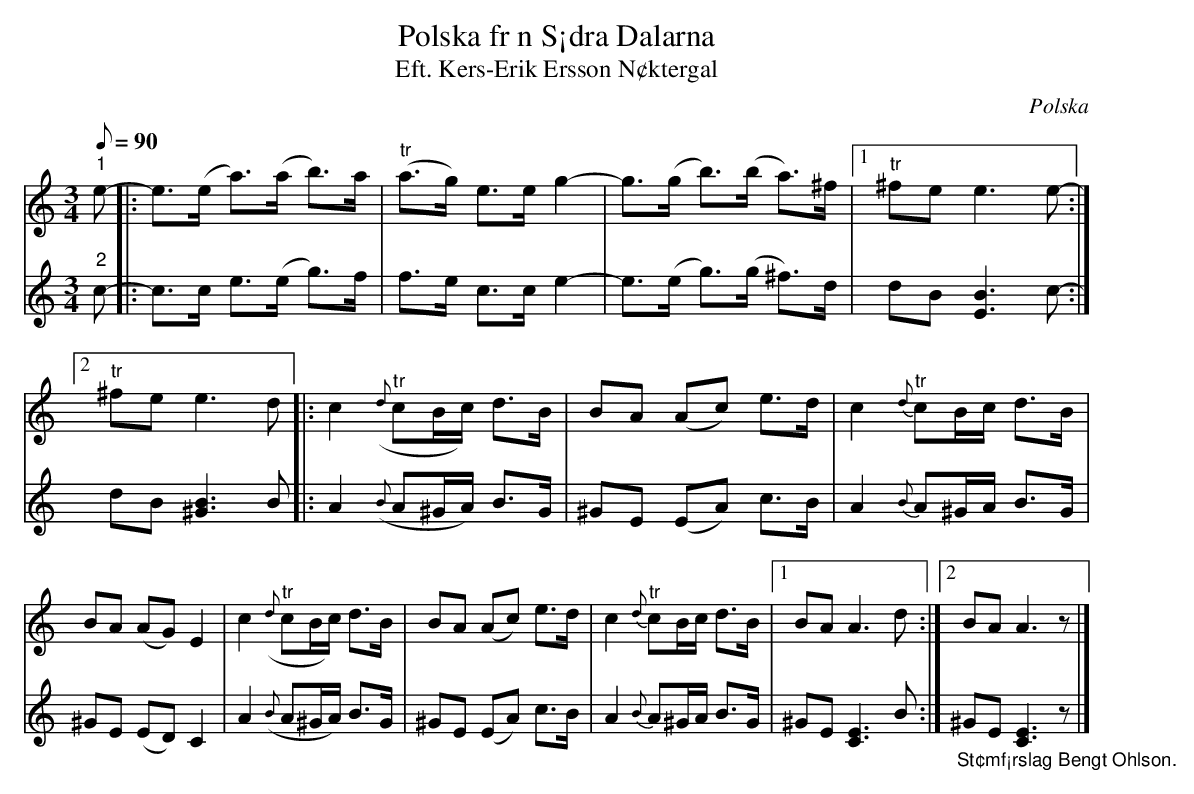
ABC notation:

X:1
T:Polska fr n S¡dra Dalarna
T:Eft. Kers-Erik Ersson N¢ktergal
L:1/8
M:3/4
O:Polska
Q:90
K:none
V:1
"^1" e- [|: e>(e a>)(a b>)a |"^tr" (a>g) e>e g2- | g>(g b>)(b a>)^f |1"^tr" ^fe e3 e- :|]2
"^tr" ^fe e3 d [|: c2({d}"^tr" cB/c/) d>B | BA (Ac) e>d | c2{d}"^tr" cB/c/ d>B | BA (AG) E2 |
c2({d}"^tr" cB/c/) d>B | BA (Ac) e>d | c2{d}"^tr" cB/c/ d>B |1 BA A3 d :|]2 BA A3 z |]
V:2
"^2" c-  [|:  c>c e>(e g>)f  |  f>e c>c e2-  |  e>(e g>)(g ^f>)d  |1  dB [EB]3 c-  :|]2  dB [^GB]3 B  [|:
A2({B} A^G/A/) B>G  |  ^GE (EA) c>B  |  A2{B} A^G/A/ B>G  |  ^GE (ED) C2  |  A2({B} A^G/A/) B>G  |
^GE (EA) c>B  |  A2{B} A^G/A/ B>G  |1  ^GE [CE]3 B  :|]2 "_St¢mf¡rslag Bengt Ohlson." ^GE [CE]3 z  |]
